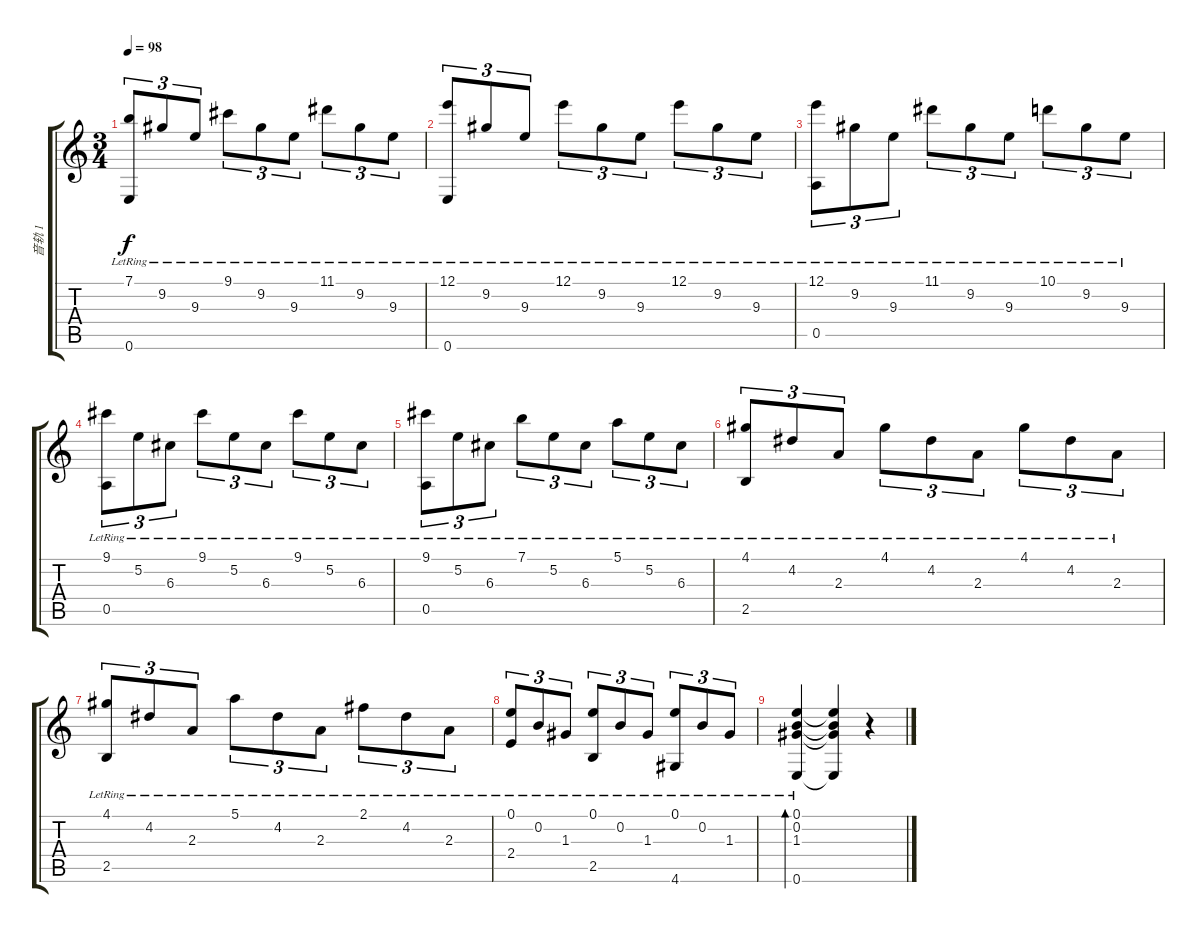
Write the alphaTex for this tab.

\track ("音轨 1" "音轨 1") {instrument acousticguitarsteel}
\staff {score tabs}
\tuning (E4 B3 G3 D3 A2 E2) {hide}
\ts (3 4)
\tempo 98
\clef g2
\ks c
(7.1{lr} 0.6{lr}).8{tu (3 2) dy f} 9.2{lr}.8{tu (3 2)} 9.3{lr}.8{tu (3 2)} 9.1{lr}.8{tu (3 2)} 9.2{lr}.8{tu (3 2)} 9.3{lr}.8{tu (3 2)} 11.1{lr}.8{tu (3 2)} 9.2{lr}.8{tu (3 2)} 9.3{lr}.8{tu (3 2)} |
(12.1{lr} 0.6{lr}).8{tu (3 2)} 9.2{lr}.8{tu (3 2)} 9.3{lr}.8{tu (3 2)} 12.1{lr}.8{tu (3 2)} 9.2{lr}.8{tu (3 2)} 9.3{lr}.8{tu (3 2)} 12.1{lr}.8{tu (3 2)} 9.2{lr}.8{tu (3 2)} 9.3{lr}.8{tu (3 2)} |
(12.1{lr} 0.5{lr}).8{tu (3 2)} 9.2{lr}.8{tu (3 2)} 9.3{lr}.8{tu (3 2)} 11.1{lr}.8{tu (3 2)} 9.2{lr}.8{tu (3 2)} 9.3{lr}.8{tu (3 2)} 10.1{lr}.8{tu (3 2)} 9.2{lr}.8{tu (3 2)} 9.3{lr}.8{tu (3 2)} |
(9.1{lr} 0.5{lr}).8{tu (3 2)} 5.2{lr}.8{tu (3 2)} 6.3{lr}.8{tu (3 2)} 9.1{lr}.8{tu (3 2)} 5.2{lr}.8{tu (3 2)} 6.3{lr}.8{tu (3 2)} 9.1{lr}.8{tu (3 2)} 5.2{lr}.8{tu (3 2)} 6.3{lr}.8{tu (3 2)} |
(9.1{lr} 0.5{lr}).8{tu (3 2)} 5.2{lr}.8{tu (3 2)} 6.3{lr}.8{tu (3 2)} 7.1{lr}.8{tu (3 2)} 5.2{lr}.8{tu (3 2)} 6.3{lr}.8{tu (3 2)} 5.1{lr}.8{tu (3 2)} 5.2{lr}.8{tu (3 2)} 6.3{lr}.8{tu (3 2)} |
(4.1{lr} 2.5{lr}).8{tu (3 2)} 4.2{lr}.8{tu (3 2)} 2.3{lr}.8{tu (3 2)} 4.1{lr}.8{tu (3 2)} 4.2{lr}.8{tu (3 2)} 2.3{lr}.8{tu (3 2)} 4.1{lr}.8{tu (3 2)} 4.2{lr}.8{tu (3 2)} 2.3{lr}.8{tu (3 2)} |
(4.1{lr} 2.5{lr}).8{tu (3 2)} 4.2{lr}.8{tu (3 2)} 2.3{lr}.8{tu (3 2)} 5.1{lr}.8{tu (3 2)} 4.2{lr}.8{tu (3 2)} 2.3{lr}.8{tu (3 2)} 2.1{lr}.8{tu (3 2)} 4.2{lr}.8{tu (3 2)} 2.3{lr}.8{tu (3 2)} |
(0.1{lr} 2.4{lr}).8{tu (3 2)} 0.2{lr}.8{tu (3 2)} 1.3{lr}.8{tu (3 2)} (0.1{lr} 2.5{lr}).8{tu (3 2)} 0.2{lr}.8{tu (3 2)} 1.3{lr}.8{tu (3 2)} (0.1{lr} 4.6{lr}).8{tu (3 2)} 0.2{lr}.8{tu (3 2)} 1.3{lr}.8{tu (3 2)} |
(0.1{lr} 0.2{lr} 1.3{lr} 0.6{lr}).4{bd 480} (0.1{t} 0.2{t} 1.3{t} 0.6{t}).4 r.4
